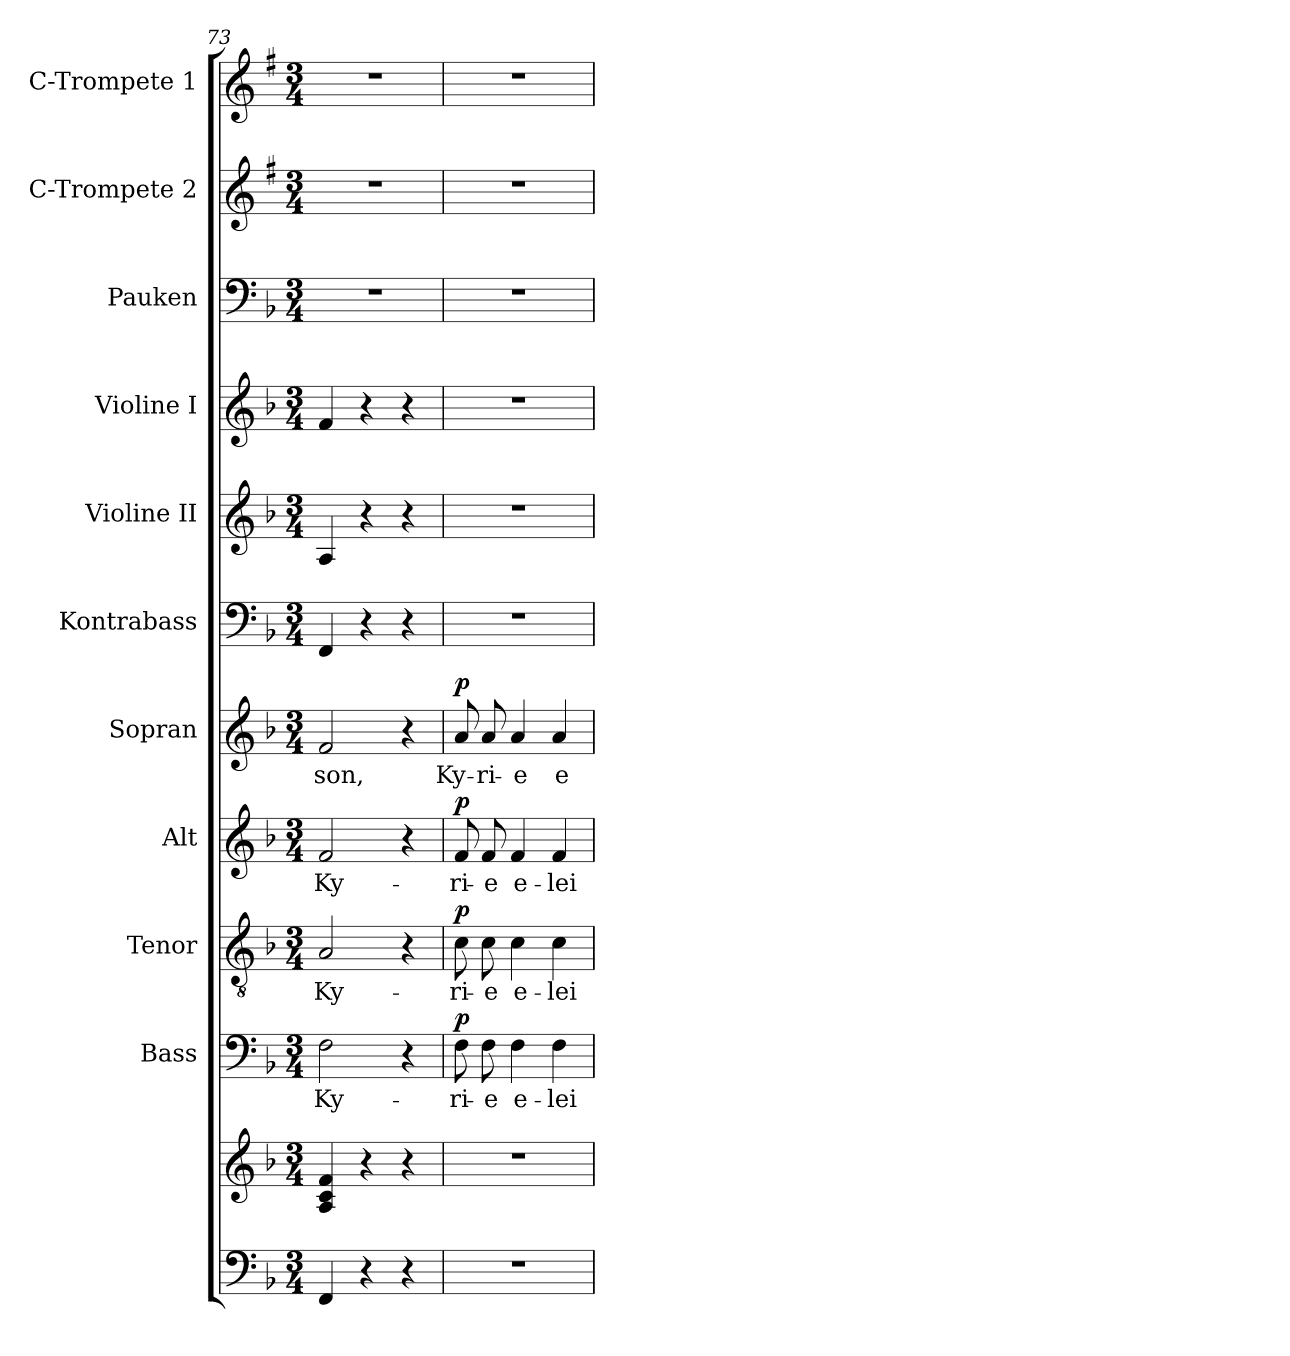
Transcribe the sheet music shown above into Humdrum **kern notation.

**kern	**kern	**kern	**text	**dynam	**kern	**text	**dynam	**kern	**text	**dynam	**kern	**text	**dynam	**kern	**kern	**kern	**kern	**kern	**kern
*part11	*part11	*part10	*part10	*part10	*part9	*part9	*part9	*part8	*part8	*part8	*part7	*part7	*part7	*part6	*part5	*part4	*part3	*part2	*part1
*staff12	*staff11	*staff10	*staff10	*staff10	*staff9	*staff9	*staff9	*staff8	*staff8	*staff8	*staff7	*staff7	*staff7	*staff6	*staff5	*staff4	*staff3	*staff2	*staff1
*	*	*I"Bass	*	*	*I"Tenor	*	*	*I"Alt	*	*	*I"Sopran	*	*	*I"Kontrabass	*I"Violine II	*I"Violine I	*I"Pauken	*I"C-Trompete 2	*I"C-Trompete 1
*	*	*I'B.	*	*	*I'T.	*	*	*I'A.	*	*	*I'S.	*	*	*I'Kb.	*I'Vl. II	*I'Vl. I	*I'Pk.	*I'C Trp. 2	*I'C Trp. 1
!!LO:PB:g=z
*clefF4	*clefG2	*clefF4	*	*	*clefGv2	*	*	*clefG2	*	*	*clefG2	*	*	*clefF4	*clefG2	*clefG2	*clefF4	*clefG2	*clefG2
*	*	*	*	*	*	*	*	*	*	*	*	*	*	*ITrd7c12	*	*	*	*ITrd1c2	*ITrd1c2
*k[b-]	*k[b-]	*k[b-]	*	*	*k[b-]	*	*	*k[b-]	*	*	*k[b-]	*	*	*k[b-]	*k[b-]	*k[b-]	*k[b-]	*k[b-]	*k[b-]
*F:	*F:	*F:	*	*	*F:	*	*	*F:	*	*	*F:	*	*	*F:	*F:	*F:	*F:	*F:	*F:
*M3/4	*M3/4	*M3/4	*	*	*M3/4	*	*	*M3/4	*	*	*M3/4	*	*	*M3/4	*M3/4	*M3/4	*M3/4	*M3/4	*M3/4
=73	=73	=73	=73	=73	=73	=73	=73	=73	=73	=73	=73	=73	=73	=73	=73	=73	=73	=73	=73
!	!	!	!LO:LY:b	!	!	!LO:LY:b	!	!	!LO:LY:b	!	!	!LO:LY:b	!	!	!	!	!	!	!
4FF/	4A/ 4c/ 4f/	2F\	Ky-	.	2A/	Ky-	.	2f/	Ky-	.	2f/	-son,	.	4FFF/	4A/	4f/	2.r	2.r	2.r
4r	4r	.	.	.	.	.	.	.	.	.	.	.	.	4r	4r	4r	.	.	.
4r	4r	4r	.	.	4r	.	.	4r	.	.	4r	.	.	4r	4r	4r	.	.	.
=74	=74	=74	=74	=74	=74	=74	=74	=74	=74	=74	=74	=74	=74	=74	=74	=74	=74	=74	=74
!	!	!	!LO:LY:b	!LO:DY:a	!	!LO:LY:b	!LO:DY:a	!	!LO:LY:b	!LO:DY:a	!	!LO:LY:b	!LO:DY:a	!	!	!	!	!	!
2.r	2.r	8F\	-ri-	p	8c\	-ri-	p	8f/	-ri-	p	8a/	Ky-	p	2.r	2.r	2.r	2.r	2.r	2.r
!	!	!	!LO:LY:b	!	!	!LO:LY:b	!	!	!LO:LY:b	!	!	!LO:LY:b	!	!	!	!	!	!	!
.	.	8F\	-e	.	8c\	-e	.	8f/	-e	.	8a/	-ri-	.	.	.	.	.	.	.
!	!	!	!LO:LY:b	!	!	!LO:LY:b	!	!	!LO:LY:b	!	!	!LO:LY:b	!	!	!	!	!	!	!
.	.	4F\	e-	.	4c\	e-	.	4f/	e-	.	4a/	-e	.	.	.	.	.	.	.
!	!	!	!LO:LY:b	!	!	!LO:LY:b	!	!	!LO:LY:b	!	!	!LO:LY:b	!	!	!	!	!	!	!
.	.	4F\	-lei-	.	4c\	-lei-	.	4f/	-lei-	.	4a/	e-	.	.	.	.	.	.	.
=	=	=	=	=	=	=	=	=	=	=	=	=	=	=	=	=	=	=	=
*-	*-	*-	*-	*-	*-	*-	*-	*-	*-	*-	*-	*-	*-	*-	*-	*-	*-	*-	*-
